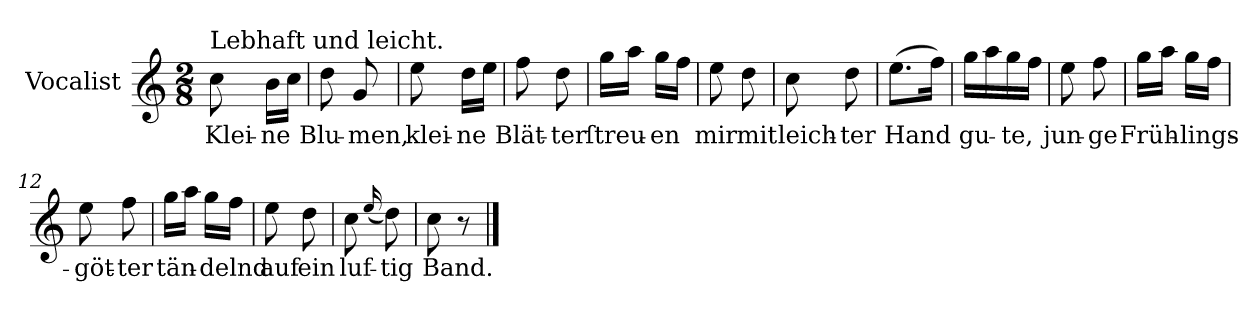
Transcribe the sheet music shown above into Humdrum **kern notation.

**kern	**text
*part1	*part1
*staff1	*staff1
*I"Vocalist	*
*clefG2	*
*k[]	*
*C:	*
*M2/8	*
=1	=1
!LO:TX:a:t=Lebhaft und leicht.	!
8cc	Klei-
16bLL	-ne
16ccJJ	.
=2	=2
8dd	Blu-
8g	-men,
=3	=3
8ee	klei-
16ddLL	-ne
16eeJJ	.
=4	=4
8ff	Blät-
8dd	-ter
=5	=5
16ggLL	ſtreu-
16aaJJ	.
16ggLL	-en
16ffJJ	.
=6	=6
8ee	mir
8dd	mit
=7	=7
8cc	leich-
8dd	-ter
=8	=8
(8.eeL	Hand
16ffJk)	.
=9	=9
16ggLL	gu-
16aa	.
16gg	-te,
16ffJJ	.
=10	=10
8ee	jun-
8ff	-ge
=11	=11
16ggLL	Früh-
16aaJJ	.
16ggLL	-lings-
16ffJJ	.
=12	=12
8ee	-göt-
8ff	-ter
=13	=13
16ggLL	tän-
16aaJJ	.
16ggLL	-delnd
16ffJJ	.
=14	=14
8ee	auf
8dd	ein
=15	=15
8cc	luf-
(16qqee	.
8dd)	-tig
=16	=16
8cc	Band.
8r	.
==	==
*-	*-
